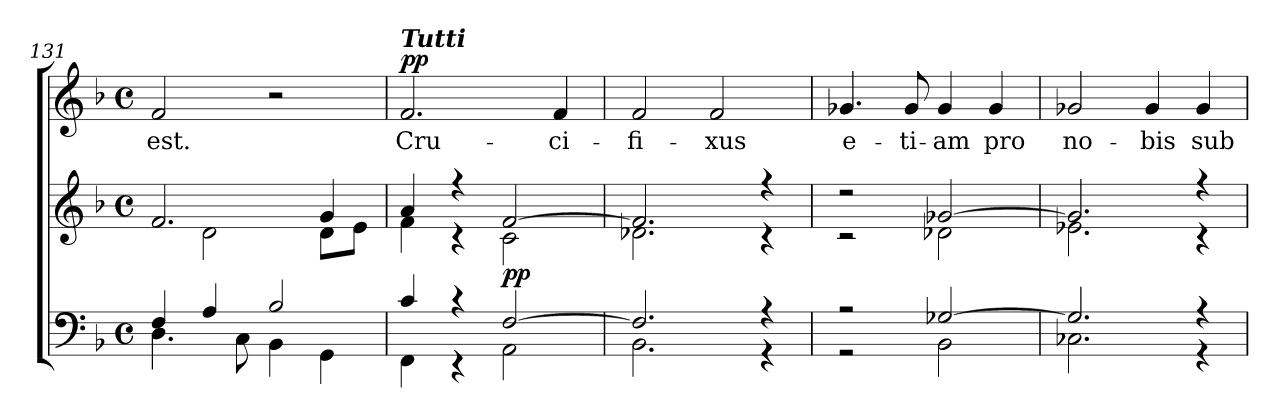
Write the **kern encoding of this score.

**kern	**kern	**dynam	**kern	**text	**dynam
*part2	*part2	*part2	*part1	*part1	*part1
*staff3	*staff2	*staff2/3	*staff1	*staff1	*staff1
*clefF4	*clefG2	*	*clefG2	*	*
*k[b-]	*k[b-]	*	*k[b-]	*	*
*F:	*F:	*	*F:	*	*
*M4/4	*M4/4	*	*M4/4	*	*
*met(c)	*met(c)	*	*met(c)	*	*
=131	=131	=131	=131	=131	=131
*^	*^	*	*	*	*
!	!	!	!	!	!	!LO:LY:b	!
4F/	4.D\	2.f/	4ryy	.	2f/	est.	.
4A/	.	.	2d\	.	.	.	.
.	8C\	.	.	.	.	.	.
2B-/	4BB-\	.	.	.	2r	.	.
.	4GG\	4g/	8d\L	.	.	.	.
.	.	.	8e\J	.	.	.	.
=132	=132	=132	=132	=132	=132	=132	=132
!	!	!	!	!	!LO:TX:a:Bi:t=Tutti	!	!
!	!	!	!	!	!	!LO:LY:b	!LO:DY:a
4c/	4FF\	4a/	4f\	.	2.f/	Cru-	pp
4r	4r	4r	4r	.	.	.	.
!	!	!	!	!LO:DY:b	!	!	!
[>2F/	2AA\	[>2f/	2c\	pp	.	.	.
!	!	!	!	!	!	!LO:LY:b	!
.	.	.	.	.	4f/	-ci-	.
=133	=133	=133	=133	=133	=133	=133	=133
!	!	!	!	!	!	!LO:LY:b	!
2.F/]	2.BB-\	2.f/]	2.d-X\	.	2f/	-fi-	.
!	!	!	!	!	!	!LO:LY:b	!
.	.	.	.	.	2f/	-xus	.
4r	4r	4r	4r	.	.	.	.
=134	=134	=134	=134	=134	=134	=134	=134
!	!	!	!	!	!	!LO:LY:b	!
2r	2r	2r	2r	.	4.g-X/	e-	.
!	!	!	!	!	!	!LO:LY:b	!
.	.	.	.	.	8g-/	-ti-	.
!	!	!	!	!	!	!LO:LY:b	!
[>2G-X/	2BB-\	[>2g-X/	2d-X\	.	4g-/	-am	.
!	!	!	!	!	!	!LO:LY:b	!
.	.	.	.	.	4g-/	pro	.
=135	=135	=135	=135	=135	=135	=135	=135
!	!	!	!	!	!	!LO:LY:b	!
2.G-/]	2.C-X\	2.g-/]	2.e-X\	.	2g-X/	no-	.
!	!	!	!	!	!	!LO:LY:b	!
.	.	.	.	.	4g-/	-bis	.
!	!	!	!	!	!	!LO:LY:b	!
4r	4r	4r	4r	.	4g-/	sub	.
*v	*v	*	*	*	*	*	*
*	*v	*v	*	*	*	*
=	=	=	=	=	=
*-	*-	*-	*-	*-	*-
